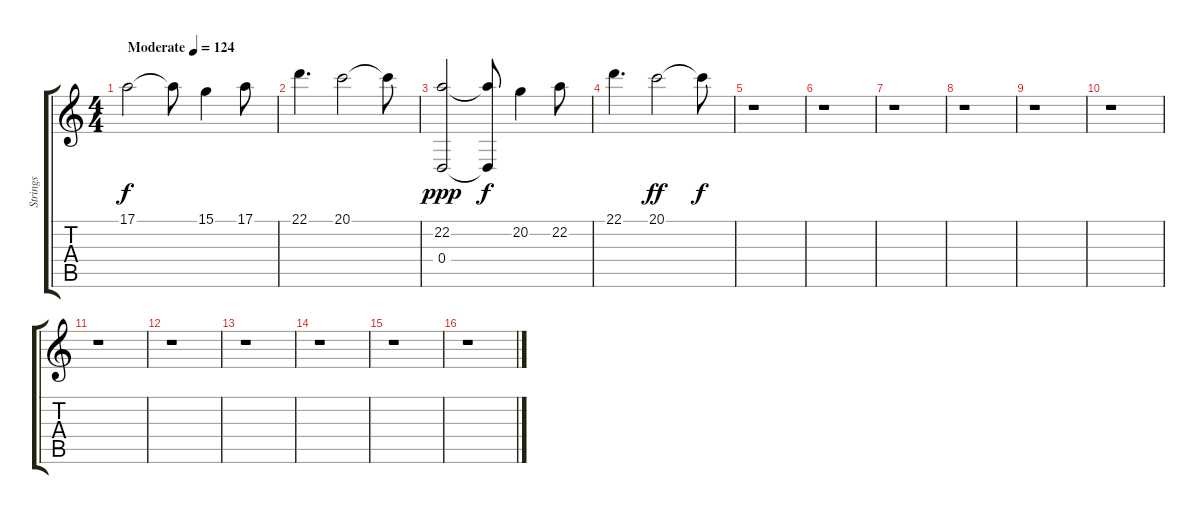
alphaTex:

\track ("Strings" "Strings") {instrument stringensemble1}
\staff {score tabs}
\tuning (E4 B3 G3 D3 A2 E2) {hide}
\ts (4 4)
\tempo (124 "Moderate")
\clef g2
\ks c
17.1.2{dy f instrument stringensemble1} 17.1{t}.8 15.1.4 17.1.8 |
22.1.4{d} 20.1.2 20.1{t}.8 |
(22.2 0.4).2{dy ppp} (22.2{t} 0.4{t}).8{dy f} 20.2.4 22.2.8 |
22.1.4{d} 20.1.2{dy ff} 20.1{t}.8{dy f} |
r.1 |
r.1 |
r.1 |
r.1 |
r.1 |
r.1 |
r.1 |
r.1 |
r.1 |
r.1 |
r.1 |
r.1
